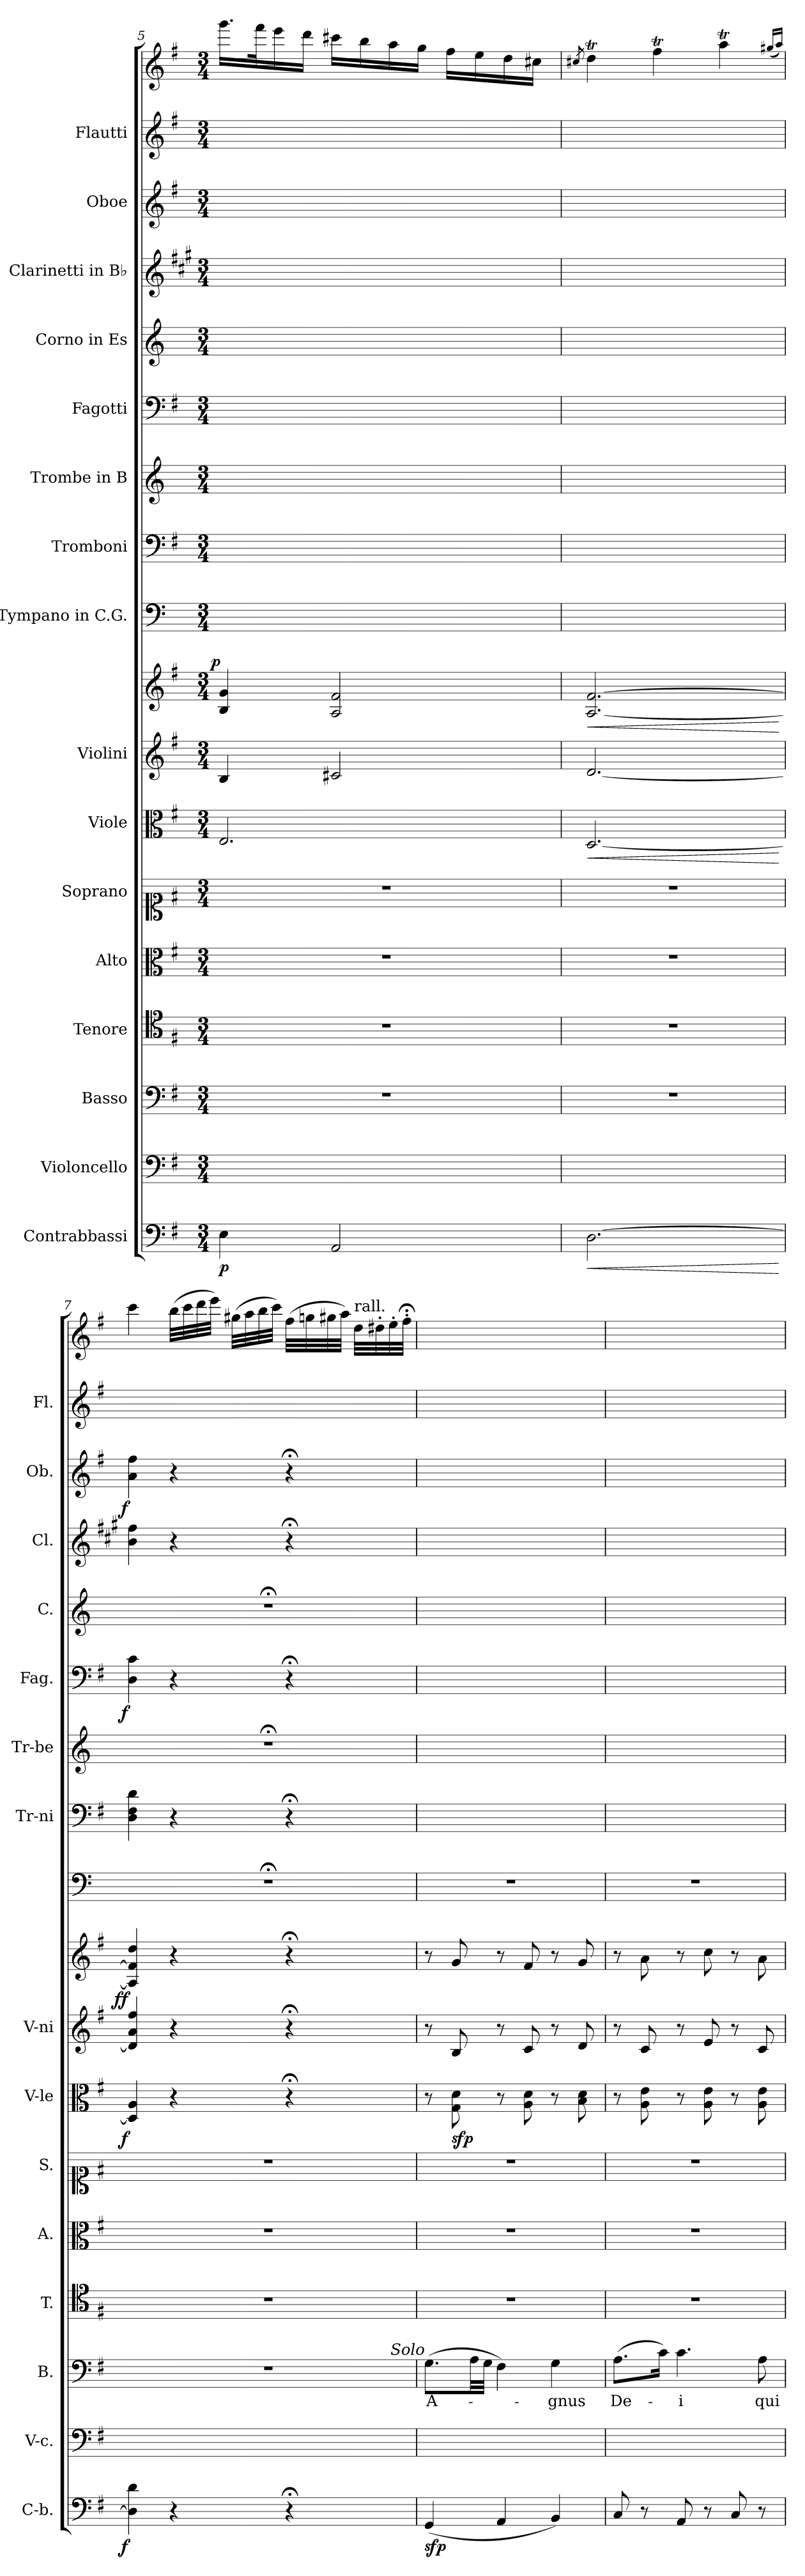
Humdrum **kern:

**kern	**dynam	**kern	**kern	**text	**kern	**kern	**kern	**kern	**dynam	**kern	**kern	**dynam	**kern	**kern	**kern	**kern	**dynam	**kern	**kern	**kern	**dynam	**kern	**kern
*part16	*part16	*part15	*part14	*part14	*part13	*part12	*part11	*part10	*part10	*part9	*part9	*part9	*part8	*part7	*part6	*part5	*part5	*part4	*part3	*part2	*part2	*part1	*part1
*staff18	*staff18	*staff17	*staff16	*staff16	*staff15	*staff14	*staff13	*staff12	*staff12	*staff11	*staff10	*staff10/11	*staff9	*staff8	*staff7	*staff6	*staff6	*staff5	*staff4	*staff3	*staff3	*staff2	*staff1
*I"Contrabbassi	*	*I"Violoncello	*I"Basso	*	*I"Tenore	*I"Alto	*I"Soprano	*I"Viole	*	*I"Violini	*	*	*I"Tympano in C.G.	*I"Tromboni	*I"Trombe in B	*I"Fagotti	*	*I"Corno in Es	*I"Clarinetti in B♭	*I"Oboe	*	*I"Flautti	*
*I'C-b.	*	*I'V-c.	*I'B.	*	*I'T.	*I'A.	*I'S.	*I'V-le	*	*I'V-ni	*	*	*	*I'Tr-ni	*I'Tr-be	*I'Fag.	*	*I'C.	*I'Cl.	*I'Ob.	*	*I'Fl.	*
*clefF4	*	*clefF4	*clefF4	*	*clefC4	*clefC3	*clefC1	*clefC3	*	*clefG2	*clefG2	*	*clefF4	*clefF4	*clefG2	*clefF4	*	*clefG2	*clefG2	*clefG2	*	*clefG2	*clefG2
*	*	*	*	*	*	*	*	*	*	*	*	*	*	*	*ITrd1c2	*	*	*ITrd5c9	*ITrd1c2	*	*	*	*
*k[f#]	*	*k[f#]	*k[f#]	*	*k[f#]	*k[f#]	*k[f#]	*k[f#]	*	*k[f#]	*k[f#]	*	*k[]	*k[f#]	*k[b-e-]	*k[f#]	*	*k[b-e-a-]	*k[f#]	*k[f#]	*	*k[f#]	*k[f#]
*M3/4	*	*M3/4	*M3/4	*	*M3/4	*M3/4	*M3/4	*M3/4	*	*M3/4	*M3/4	*	*M3/4	*M3/4	*M3/4	*M3/4	*	*M3/4	*M3/4	*M3/4	*	*M3/4	*M3/4
=5	=5	=5	=5	=5	=5	=5	=5	=5	=5	=5	=5	=5	=5	=5	=5	=5	=5	=5	=5	=5	=5	=5	=5
!	!	!	!	!	!	!	!	!	!	!	!	!LO:DY:a:rj	!	!	!	!	!	!	!	!	!	!	!
4E\	p	2.ryy	2.r	.	2.r	2.r	2.r	2.E/	.	4B/	4B/ 4g/	p	2.ryy	2.ryy	2.ryy	2.ryy	.	2.ryy	2.ryy	2.ryy	.	2.ryy	16.ggg\LL
.	.	.	.	.	.	.	.	.	.	.	.	.	.	.	.	.	.	.	.	.	.	.	32fff#\K
.	.	.	.	.	.	.	.	.	.	.	.	.	.	.	.	.	.	.	.	.	.	.	16eee\
.	.	.	.	.	.	.	.	.	.	.	.	.	.	.	.	.	.	.	.	.	.	.	16ddd\JJ
2AA/	.	.	.	.	.	.	.	.	.	2c#X/	2A/ 2f#/	.	.	.	.	.	.	.	.	.	.	.	16ccc#X\LL
.	.	.	.	.	.	.	.	.	.	.	.	.	.	.	.	.	.	.	.	.	.	.	16bb\
.	.	.	.	.	.	.	.	.	.	.	.	.	.	.	.	.	.	.	.	.	.	.	16aa\
.	.	.	.	.	.	.	.	.	.	.	.	.	.	.	.	.	.	.	.	.	.	.	16gg\JJ
.	.	.	.	.	.	.	.	.	.	.	.	.	.	.	.	.	.	.	.	.	.	.	16ff#\LL
.	.	.	.	.	.	.	.	.	.	.	.	.	.	.	.	.	.	.	.	.	.	.	16ee\
.	.	.	.	.	.	.	.	.	.	.	.	.	.	.	.	.	.	.	.	.	.	.	16dd\
.	.	.	.	.	.	.	.	.	.	.	.	.	.	.	.	.	.	.	.	.	.	.	16cc#X\JJ
=6	=6	=6	=6	=6	=6	=6	=6	=6	=6	=6	=6	=6	=6	=6	=6	=6	=6	=6	=6	=6	=6	=6	=6
.	.	.	.	.	.	.	.	.	.	.	.	.	.	.	.	.	.	.	.	.	.	.	8qcc#X/
!	!LO:HP:b	!	!	!	!	!	!	!	!LO:HP:b	!	!	!LO:HP:b	!	!	!	!	!	!	!	!	!	!	!
[2.D\	<	2.ryy	2.r	.	2.r	2.r	2.r	[2.D/	<	[2.d/	[2.A/ [2.f#/	<	2.ryy	2.ryy	2.ryy	2.ryy	.	2.ryy	2.ryy	2.ryy	.	2.ryy	4ddT\
.	.	.	.	.	.	.	.	.	.	.	.	.	.	.	.	.	.	.	.	.	.	.	4ff#t\
.	.	.	.	.	.	.	.	.	.	.	.	.	.	.	.	.	.	.	.	.	.	.	4aaT\
.	.	.	.	.	.	.	.	.	.	.	.	.	.	.	.	.	.	.	.	.	.	.	(16qqgg#X/LL
.	.	.	.	.	.	.	.	.	.	.	.	.	.	.	.	.	.	.	.	.	.	.	16qqaa/JJ)
.	[	.	.	.	.	.	.	.	[	.	.	[	.	.	.	.	.	.	.	.	.	.	.
=7	=7	=7	=7	=7	=7	=7	=7	=7	=7	=7	=7	=7	=7	=7	=7	=7	=7	=7	=7	=7	=7	=7	=7
!	!LO:DY:rj	!	!	!	!	!	!	!	!LO:DY:rj	!	!	!LO:DY:rj	!	!	!	!	!	!	!	!	!	!	!
!	!	!	!	!	!	!	!	!	!	!	!	!LO:DY:n=1:b	!	!	!	!	!LO:DY:rj	!	!	!	!LO:DY:rj	!	!
4D]\ 4d\	f	2.ryy	2.r	.	2.r	2.r	2.r	4D]/ 4A/	f	4d]/ 4a/ 4ff#/	4A]/ 4f#]/ 4dd/	f f	2.r;<	4D\ 4F#\ 4d\	2.r;<	4D\ 4c\	f	2.r;<	4a\ 4ee\	4a\ 4ff#\	f	2.ryy	4ccc\
4r	.	.	.	.	.	.	.	4r	.	4r	4r	.	.	4r	.	4r	.	.	4r	4r	.	.	(32bb\LLL
.	.	.	.	.	.	.	.	.	.	.	.	.	.	.	.	.	.	.	.	.	.	.	32ccc\
.	.	.	.	.	.	.	.	.	.	.	.	.	.	.	.	.	.	.	.	.	.	.	32ddd\
.	.	.	.	.	.	.	.	.	.	.	.	.	.	.	.	.	.	.	.	.	.	.	32eee\JJJ)
.	.	.	.	.	.	.	.	.	.	.	.	.	.	.	.	.	.	.	.	.	.	.	(32gg#X\LLL
.	.	.	.	.	.	.	.	.	.	.	.	.	.	.	.	.	.	.	.	.	.	.	32aa\
.	.	.	.	.	.	.	.	.	.	.	.	.	.	.	.	.	.	.	.	.	.	.	32bb\
.	.	.	.	.	.	.	.	.	.	.	.	.	.	.	.	.	.	.	.	.	.	.	32ccc\JJJ)
4r;<	.	.	.	.	.	.	.	4r;<	.	4r;<	4r;<	.	.	4r;<	.	4r;<	.	.	4r;<	4r;<	.	.	(32ff#\LLL
.	.	.	.	.	.	.	.	.	.	.	.	.	.	.	.	.	.	.	.	.	.	.	32ggn\
.	.	.	.	.	.	.	.	.	.	.	.	.	.	.	.	.	.	.	.	.	.	.	32gg#X\
.	.	.	.	.	.	.	.	.	.	.	.	.	.	.	.	.	.	.	.	.	.	.	32aa\JJJ)
!	!	!	!	!	!	!	!	!	!	!	!	!	!	!	!	!	!	!	!	!	!	!	!LO:TX:a:t=rall.
.	.	.	.	.	.	.	.	.	.	.	.	.	.	.	.	.	.	.	.	.	.	.	32dd\LLL
.	.	.	.	.	.	.	.	.	.	.	.	.	.	.	.	.	.	.	.	.	.	.	32dd#X'\
.	.	.	.	.	.	.	.	.	.	.	.	.	.	.	.	.	.	.	.	.	.	.	32ee'\
.	.	.	.	.	.	.	.	.	.	.	.	.	.	.	.	.	.	.	.	.	.	.	32ff#;<'\JJJ
=8	=8	=8	=8	=8	=8	=8	=8	=8	=8	=8	=8	=8	=8	=8	=8	=8	=8	=8	=8	=8	=8	=8	=8
!	!	!	!LO:TX:a:i:rj:t=Solo	!	!	!	!	!	!	!	!	!	!	!	!	!	!	!	!	!	!	!	!
(4GG/	sfp	2.ryy	(8.G\L	A-	2.r	2.r	2.r	8r	.	8r	8r	.	2.r	2.ryy	2.ryy	2.ryy	.	2.ryy	2.ryy	2.ryy	.	2.ryy	2.ryy
!	!	!	!	!	!	!	!	!	!	!	!	!LO:DY:n=1:a	!	!	!	!	!	!	!	!	!	!	!
.	.	.	.	.	.	.	.	8G\ 8d\	sfp	8B/	8g/	sfp sfp	.	.	.	.	.	.	.	.	.	.	.
.	.	.	32A\LL	.	.	.	.	.	.	.	.	.	.	.	.	.	.	.	.	.	.	.	.
.	.	.	32G\JJJ	.	.	.	.	.	.	.	.	.	.	.	.	.	.	.	.	.	.	.	.
4AA/	.	.	4F#\)	.	.	.	.	8r	.	8r	8r	.	.	.	.	.	.	.	.	.	.	.	.
.	.	.	.	.	.	.	.	8A\ 8d\	.	8c/	8f#/	.	.	.	.	.	.	.	.	.	.	.	.
4BB/)	.	.	4G\	-gnus	.	.	.	8r	.	8r	8r	.	.	.	.	.	.	.	.	.	.	.	.
.	.	.	.	.	.	.	.	8B\ 8d\	.	8d/	8g/	.	.	.	.	.	.	.	.	.	.	.	.
=9	=9	=9	=9	=9	=9	=9	=9	=9	=9	=9	=9	=9	=9	=9	=9	=9	=9	=9	=9	=9	=9	=9	=9
8C/	.	2.ryy	(8.A\L	De-	2.r	2.r	2.r	8r	.	8r	8r	.	2.r	2.ryy	2.ryy	2.ryy	.	2.ryy	2.ryy	2.ryy	.	2.ryy	2.ryy
8r	.	.	.	.	.	.	.	8A\ 8e\	.	8c/	8a\	.	.	.	.	.	.	.	.	.	.	.	.
.	.	.	16c\Jk)	.	.	.	.	.	.	.	.	.	.	.	.	.	.	.	.	.	.	.	.
8AA/	.	.	4.c\	-i	.	.	.	8r	.	8r	8r	.	.	.	.	.	.	.	.	.	.	.	.
8r	.	.	.	.	.	.	.	8A\ 8e\	.	8e/	8cc\	.	.	.	.	.	.	.	.	.	.	.	.
8C/	.	.	.	.	.	.	.	8r	.	8r	8r	.	.	.	.	.	.	.	.	.	.	.	.
8r	.	.	8A\	qui	.	.	.	8A\ 8e\	.	8c/	8a\	.	.	.	.	.	.	.	.	.	.	.	.
=	=	=	=	=	=	=	=	=	=	=	=	=	=	=	=	=	=	=	=	=	=	=	=
*-	*-	*-	*-	*-	*-	*-	*-	*-	*-	*-	*-	*-	*-	*-	*-	*-	*-	*-	*-	*-	*-	*-	*-
